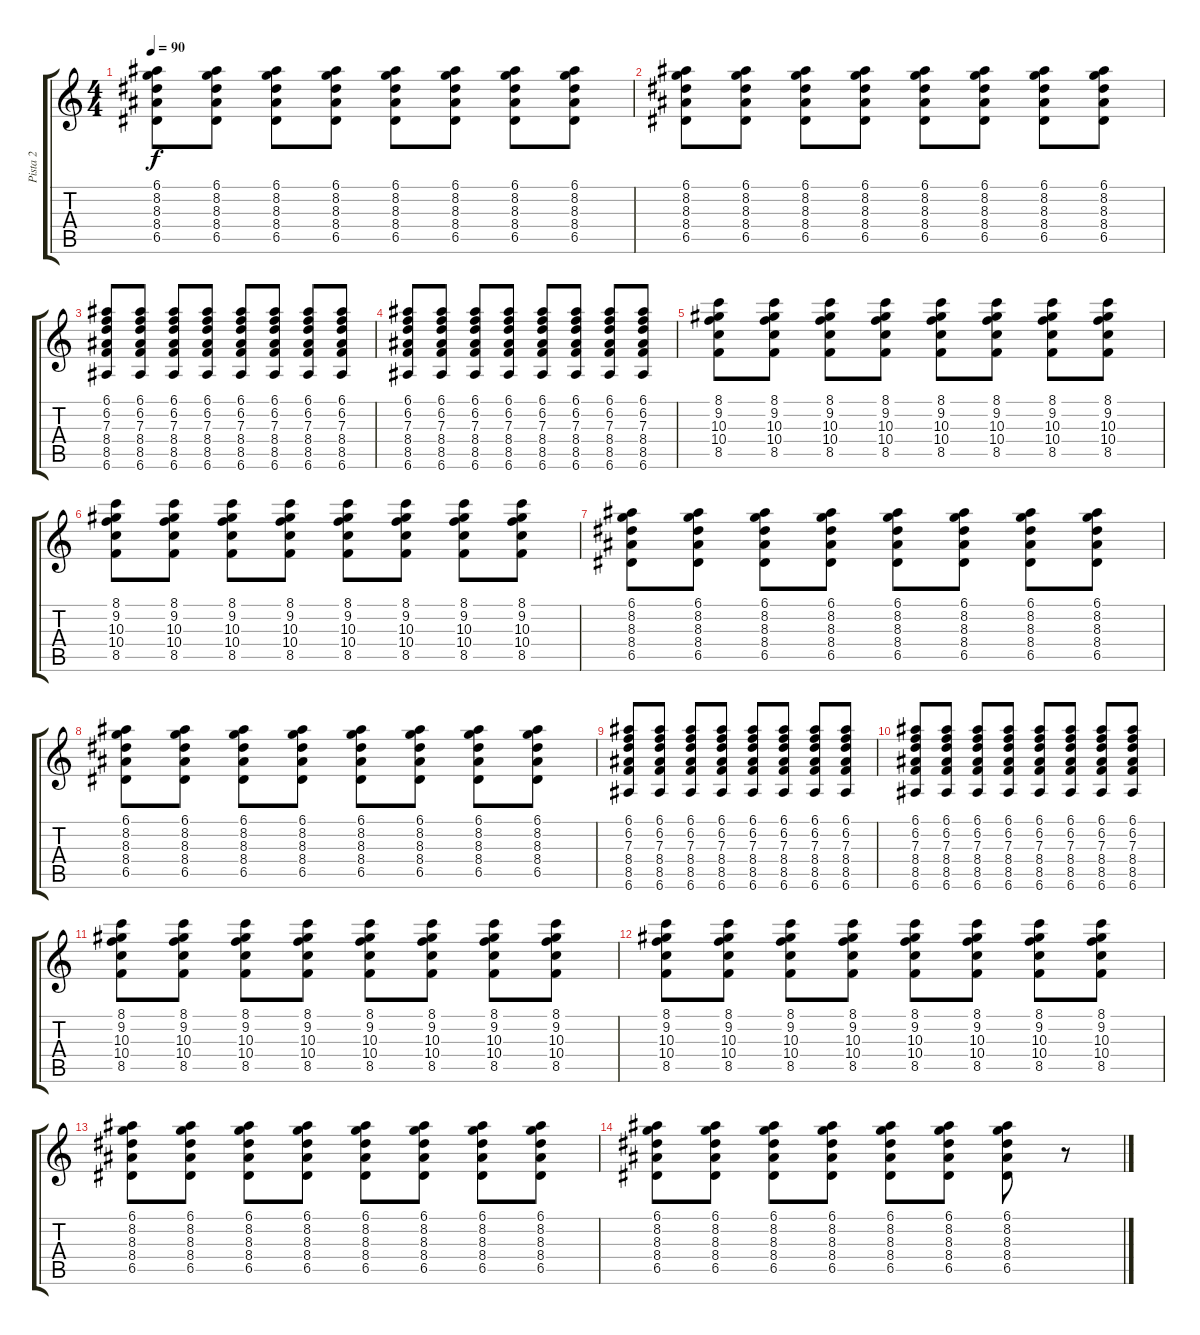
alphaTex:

\track ("Pista 2" "Pista 2") {instrument acousticguitarnylon}
\staff {score tabs}
\tuning (E4 B3 G3 D3 A2 E2) {hide}
\ts (4 4)
\tempo 90
\clef g2
\ks c
(6.1 8.2 8.3 8.4 6.5).8{dy f} (6.1 8.2 8.3 8.4 6.5).8 (6.1 8.2 8.3 8.4 6.5).8 (6.1 8.2 8.3 8.4 6.5).8 (6.1 8.2 8.3 8.4 6.5).8 (6.1 8.2 8.3 8.4 6.5).8 (6.1 8.2 8.3 8.4 6.5).8 (6.1 8.2 8.3 8.4 6.5).8 |
(6.1 8.2 8.3 8.4 6.5).8 (6.1 8.2 8.3 8.4 6.5).8 (6.1 8.2 8.3 8.4 6.5).8 (6.1 8.2 8.3 8.4 6.5).8 (6.1 8.2 8.3 8.4 6.5).8 (6.1 8.2 8.3 8.4 6.5).8 (6.1 8.2 8.3 8.4 6.5).8 (6.1 8.2 8.3 8.4 6.5).8 |
(6.1 6.2 7.3 8.4 8.5 6.6).8 (6.1 6.2 7.3 8.4 8.5 6.6).8 (6.1 6.2 7.3 8.4 8.5 6.6).8 (6.1 6.2 7.3 8.4 8.5 6.6).8 (6.1 6.2 7.3 8.4 8.5 6.6).8 (6.1 6.2 7.3 8.4 8.5 6.6).8 (6.1 6.2 7.3 8.4 8.5 6.6).8 (6.1 6.2 7.3 8.4 8.5 6.6).8 |
(6.1 6.2 7.3 8.4 8.5 6.6).8 (6.1 6.2 7.3 8.4 8.5 6.6).8 (6.1 6.2 7.3 8.4 8.5 6.6).8 (6.1 6.2 7.3 8.4 8.5 6.6).8 (6.1 6.2 7.3 8.4 8.5 6.6).8 (6.1 6.2 7.3 8.4 8.5 6.6).8 (6.1 6.2 7.3 8.4 8.5 6.6).8 (6.1 6.2 7.3 8.4 8.5 6.6).8 |
(8.1 9.2 10.3 10.4 8.5).8 (8.1 9.2 10.3 10.4 8.5).8 (8.1 9.2 10.3 10.4 8.5).8 (8.1 9.2 10.3 10.4 8.5).8 (8.1 9.2 10.3 10.4 8.5).8 (8.1 9.2 10.3 10.4 8.5).8 (8.1 9.2 10.3 10.4 8.5).8 (8.1 9.2 10.3 10.4 8.5).8 |
(8.1 9.2 10.3 10.4 8.5).8 (8.1 9.2 10.3 10.4 8.5).8 (8.1 9.2 10.3 10.4 8.5).8 (8.1 9.2 10.3 10.4 8.5).8 (8.1 9.2 10.3 10.4 8.5).8 (8.1 9.2 10.3 10.4 8.5).8 (8.1 9.2 10.3 10.4 8.5).8 (8.1 9.2 10.3 10.4 8.5).8 |
(6.1 8.2 8.3 8.4 6.5).8 (6.1 8.2 8.3 8.4 6.5).8 (6.1 8.2 8.3 8.4 6.5).8 (6.1 8.2 8.3 8.4 6.5).8 (6.1 8.2 8.3 8.4 6.5).8 (6.1 8.2 8.3 8.4 6.5).8 (6.1 8.2 8.3 8.4 6.5).8 (6.1 8.2 8.3 8.4 6.5).8 |
(6.1 8.2 8.3 8.4 6.5).8 (6.1 8.2 8.3 8.4 6.5).8 (6.1 8.2 8.3 8.4 6.5).8 (6.1 8.2 8.3 8.4 6.5).8 (6.1 8.2 8.3 8.4 6.5).8 (6.1 8.2 8.3 8.4 6.5).8 (6.1 8.2 8.3 8.4 6.5).8 (6.1 8.2 8.3 8.4 6.5).8 |
(6.1 6.2 7.3 8.4 8.5 6.6).8 (6.1 6.2 7.3 8.4 8.5 6.6).8 (6.1 6.2 7.3 8.4 8.5 6.6).8 (6.1 6.2 7.3 8.4 8.5 6.6).8 (6.1 6.2 7.3 8.4 8.5 6.6).8 (6.1 6.2 7.3 8.4 8.5 6.6).8 (6.1 6.2 7.3 8.4 8.5 6.6).8 (6.1 6.2 7.3 8.4 8.5 6.6).8 |
(6.1 6.2 7.3 8.4 8.5 6.6).8 (6.1 6.2 7.3 8.4 8.5 6.6).8 (6.1 6.2 7.3 8.4 8.5 6.6).8 (6.1 6.2 7.3 8.4 8.5 6.6).8 (6.1 6.2 7.3 8.4 8.5 6.6).8 (6.1 6.2 7.3 8.4 8.5 6.6).8 (6.1 6.2 7.3 8.4 8.5 6.6).8 (6.1 6.2 7.3 8.4 8.5 6.6).8 |
(8.1 9.2 10.3 10.4 8.5).8 (8.1 9.2 10.3 10.4 8.5).8 (8.1 9.2 10.3 10.4 8.5).8 (8.1 9.2 10.3 10.4 8.5).8 (8.1 9.2 10.3 10.4 8.5).8 (8.1 9.2 10.3 10.4 8.5).8 (8.1 9.2 10.3 10.4 8.5).8 (8.1 9.2 10.3 10.4 8.5).8 |
(8.1 9.2 10.3 10.4 8.5).8 (8.1 9.2 10.3 10.4 8.5).8 (8.1 9.2 10.3 10.4 8.5).8 (8.1 9.2 10.3 10.4 8.5).8 (8.1 9.2 10.3 10.4 8.5).8 (8.1 9.2 10.3 10.4 8.5).8 (8.1 9.2 10.3 10.4 8.5).8 (8.1 9.2 10.3 10.4 8.5).8 |
(6.1 8.2 8.3 8.4 6.5).8 (6.1 8.2 8.3 8.4 6.5).8 (6.1 8.2 8.3 8.4 6.5).8 (6.1 8.2 8.3 8.4 6.5).8 (6.1 8.2 8.3 8.4 6.5).8 (6.1 8.2 8.3 8.4 6.5).8 (6.1 8.2 8.3 8.4 6.5).8 (6.1 8.2 8.3 8.4 6.5).8 |
(6.1 8.2 8.3 8.4 6.5).8 (6.1 8.2 8.3 8.4 6.5).8 (6.1 8.2 8.3 8.4 6.5).8 (6.1 8.2 8.3 8.4 6.5).8 (6.1 8.2 8.3 8.4 6.5).8 (6.1 8.2 8.3 8.4 6.5).8 (6.1 8.2 8.3 8.4 6.5).8 r.8
